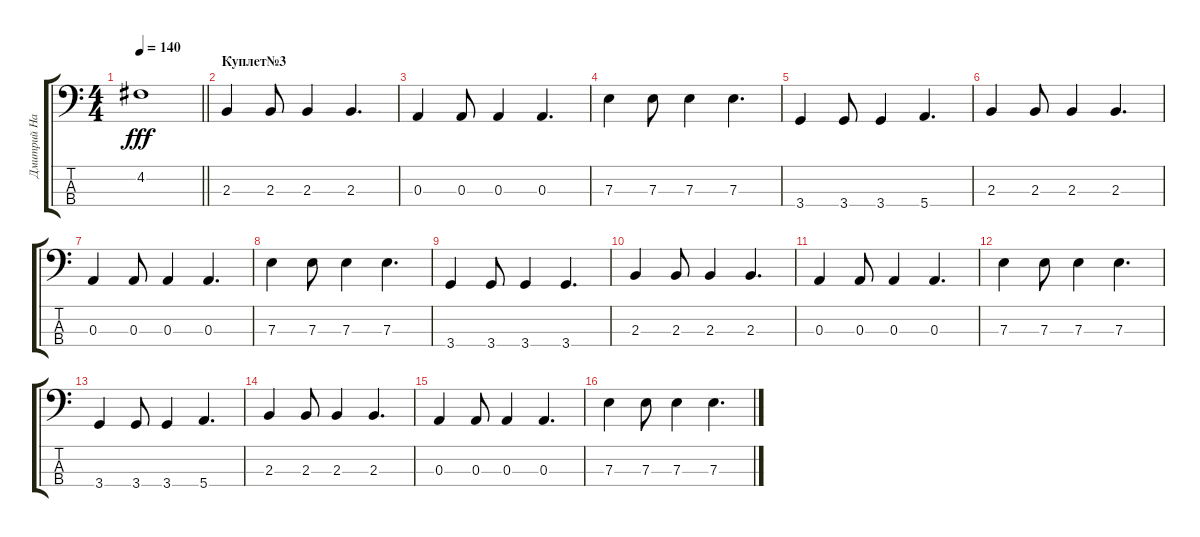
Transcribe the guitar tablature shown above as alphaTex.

\track ("Дмитрий Наскидашвили" "Дмитрий На") {instrument electricbassfinger}
\staff {score tabs}
\tuning (G2 D2 A1 E1) {hide}
\ts (4 4)
\tempo 140
\clef f4
\barLineRight lightlight
\ks c
4.2.1{dy fff} |
\section ("" "Куплет№3")
2.3.4 2.3.8 2.3.4 2.3.4{d} |
0.3.4 0.3.8 0.3.4 0.3.4{d} |
7.3.4 7.3.8 7.3.4 7.3.4{d} |
3.4.4 3.4.8 3.4.4 5.4.4{d} |
2.3.4 2.3.8 2.3.4 2.3.4{d} |
0.3.4 0.3.8 0.3.4 0.3.4{d} |
7.3.4 7.3.8 7.3.4 7.3.4{d} |
3.4.4 3.4.8 3.4.4 3.4.4{d} |
2.3.4 2.3.8 2.3.4 2.3.4{d} |
0.3.4 0.3.8 0.3.4 0.3.4{d} |
7.3.4 7.3.8 7.3.4 7.3.4{d} |
3.4.4 3.4.8 3.4.4 5.4.4{d} |
2.3.4 2.3.8 2.3.4 2.3.4{d} |
0.3.4 0.3.8 0.3.4 0.3.4{d} |
7.3.4 7.3.8 7.3.4 7.3.4{d}
